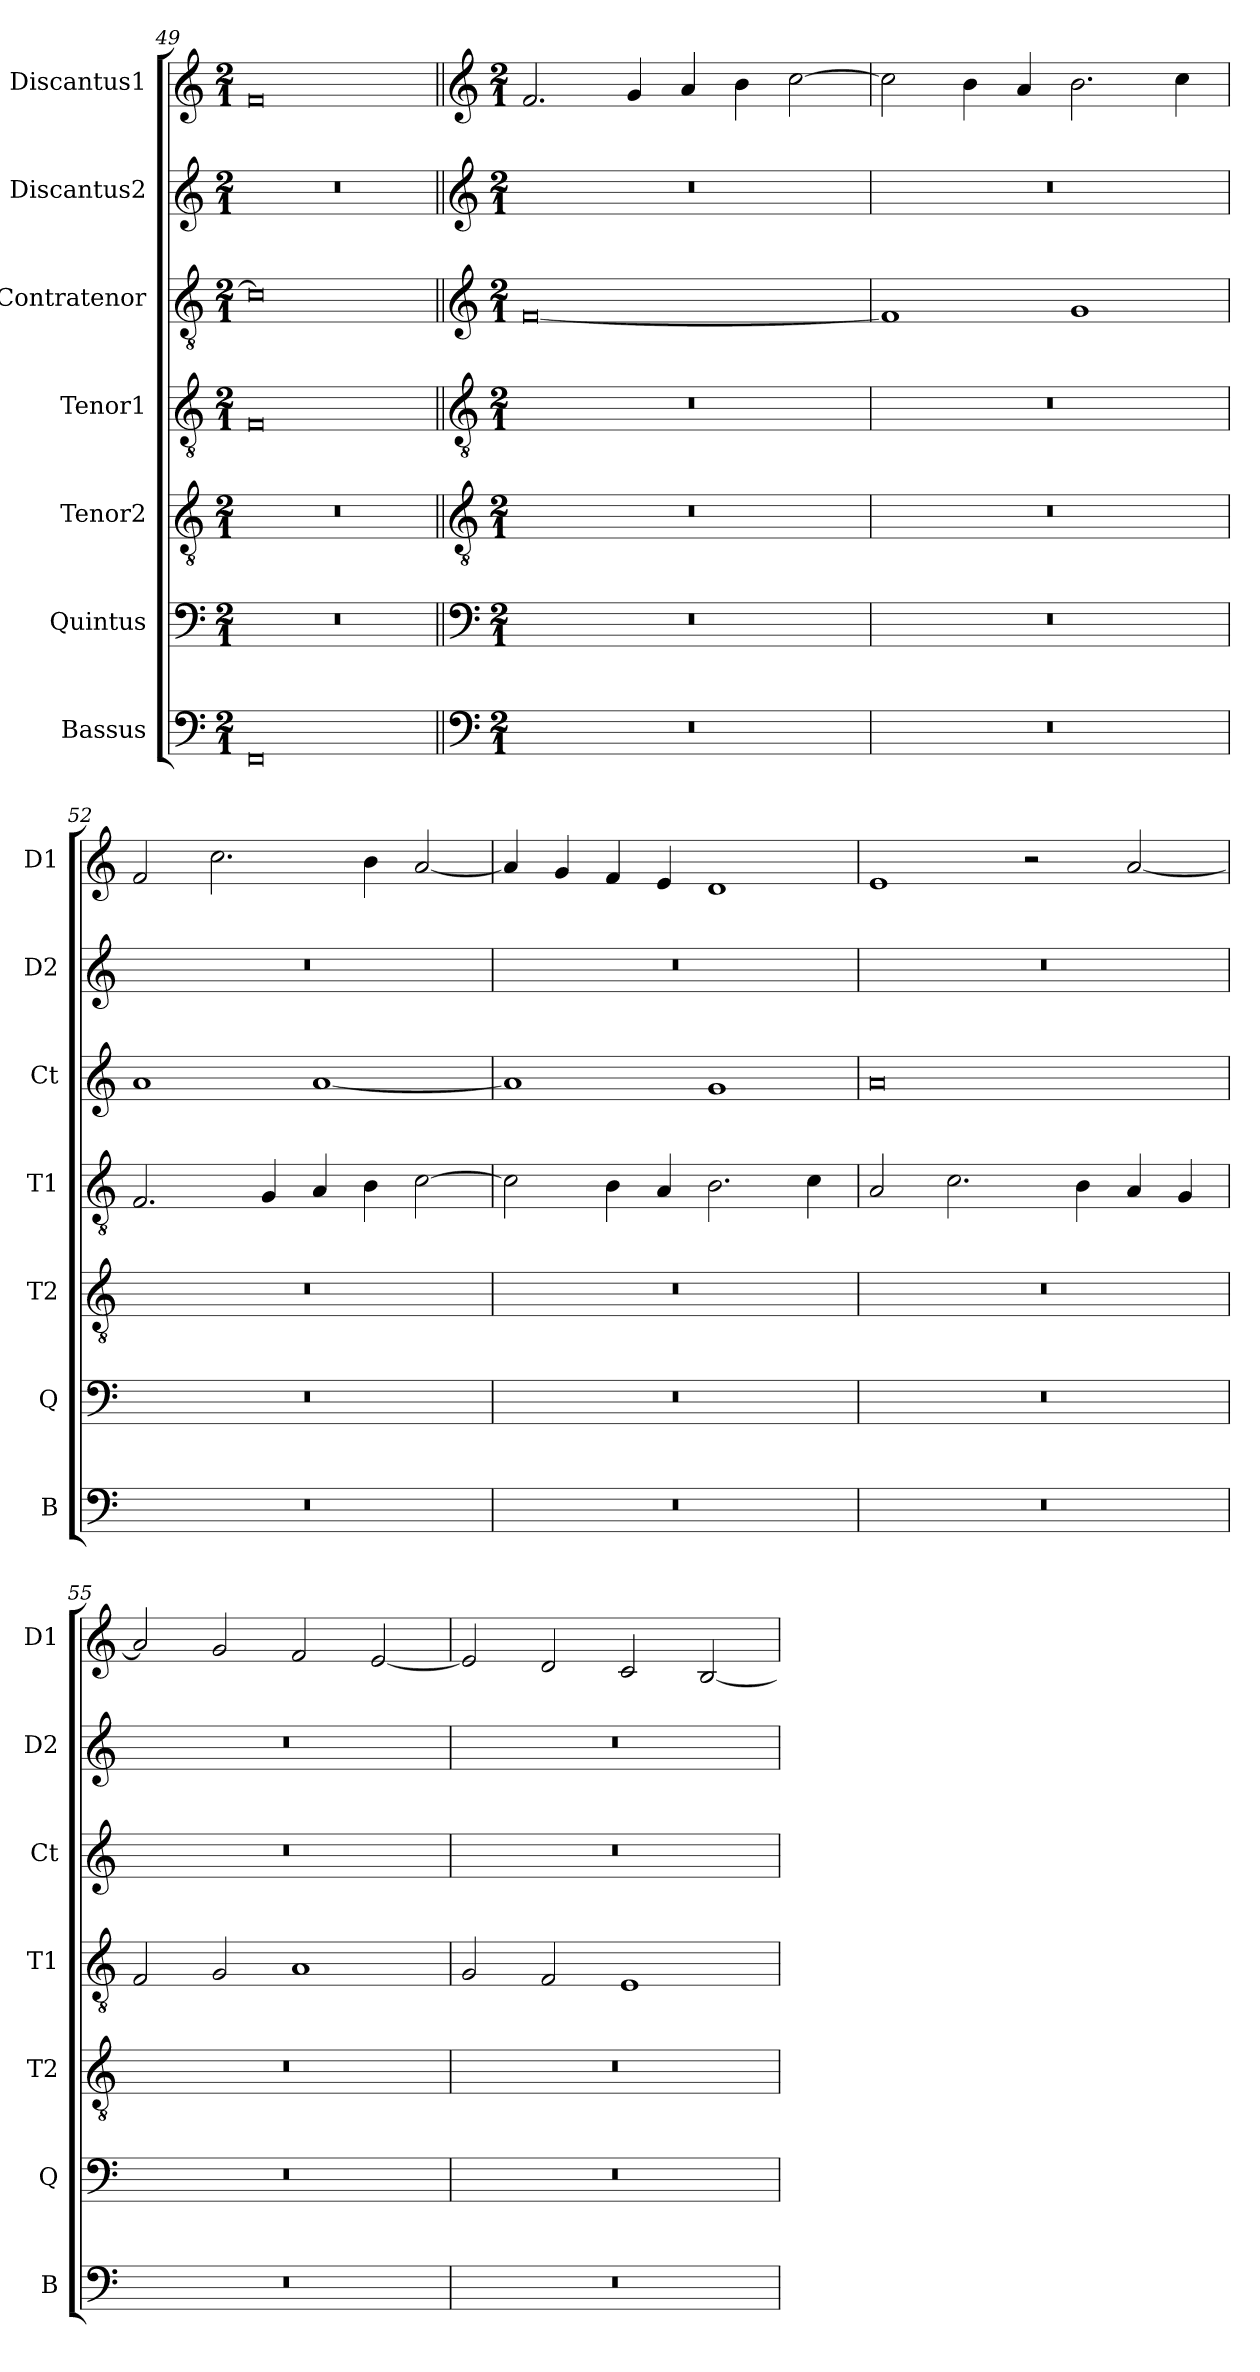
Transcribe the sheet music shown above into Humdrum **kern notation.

**kern	**kern	**kern	**kern	**kern	**kern	**kern
*part7	*part6	*part5	*part4	*part3	*part2	*part1
*staff7	*staff6	*staff5	*staff4	*staff3	*staff2	*staff1
*I"Bassus	*I"Quintus	*I"Tenor2	*I"Tenor1	*I"Contratenor	*I"Discantus2	*I"Discantus1
*I'B	*I'Q	*I'T2	*I'T1	*I'Ct	*I'D2	*I'D1
*clefF4	*clefF4	*clefGv2	*clefGv2	*clefGv2	*clefG2	*clefG2
*k[]	*k[]	*k[]	*k[]	*k[]	*k[]	*k[]
*M2/1	*M2/1	*M2/1	*M2/1	*M2/1	*M2/1	*M2/1
=49	=49	=49	=49	=49	=49	=49
0FF	0r	0r	0F	0c]	0r	0f
!!LO:LB:g=z
=50||	=50||	=50||	=50||	=50||	=50||	=50||
*clefF4	*clefF4	*clefGv2	*clefGv2	*clefG2	*clefG2	*clefG2
*k[]	*k[]	*k[]	*k[]	*k[]	*k[]	*k[]
*M2/1	*M2/1	*M2/1	*M2/1	*M2/1	*M2/1	*M2/1
0r	0r	0r	0r	[0f	0r	2.f/
.	.	.	.	.	.	4g/
.	.	.	.	.	.	4a/
.	.	.	.	.	.	4b\
.	.	.	.	.	.	[2cc\
=51	=51	=51	=51	=51	=51	=51
0r	0r	0r	0r	1f]	0r	2cc\]
.	.	.	.	.	.	4b\
.	.	.	.	.	.	4a/
.	.	.	.	1g	.	2.b\
.	.	.	.	.	.	4cc\
=52	=52	=52	=52	=52	=52	=52
0r	0r	0r	2.F/	1a	0r	2f/
.	.	.	.	.	.	2.cc\
.	.	.	4G/	.	.	.
.	.	.	4A/	[1a	.	.
.	.	.	4B\	.	.	4b\
.	.	.	[2c\	.	.	[2a/
=53	=53	=53	=53	=53	=53	=53
0r	0r	0r	2c\]	1a]	0r	4a/]
.	.	.	.	.	.	4g/
.	.	.	4B\	.	.	4f/
.	.	.	4A/	.	.	4e/
.	.	.	2.B\	1g	.	1d
.	.	.	4c\	.	.	.
=54	=54	=54	=54	=54	=54	=54
0r	0r	0r	2A/	0a	0r	1e
.	.	.	2.c\	.	.	.
.	.	.	.	.	.	2r
.	.	.	4B\	.	.	.
.	.	.	4A/	.	.	[2a/
.	.	.	4G/	.	.	.
=55	=55	=55	=55	=55	=55	=55
0r	0r	0r	2F/	0r	0r	2a/]
.	.	.	2G/	.	.	2g/
.	.	.	1A	.	.	2f/
.	.	.	.	.	.	[2e/
=56	=56	=56	=56	=56	=56	=56
0r	0r	0r	2G/	0r	0r	2e/]
.	.	.	2F/	.	.	2d/
.	.	.	1E	.	.	2c/
.	.	.	.	.	.	[2B/
=	=	=	=	=	=	=
*-	*-	*-	*-	*-	*-	*-
